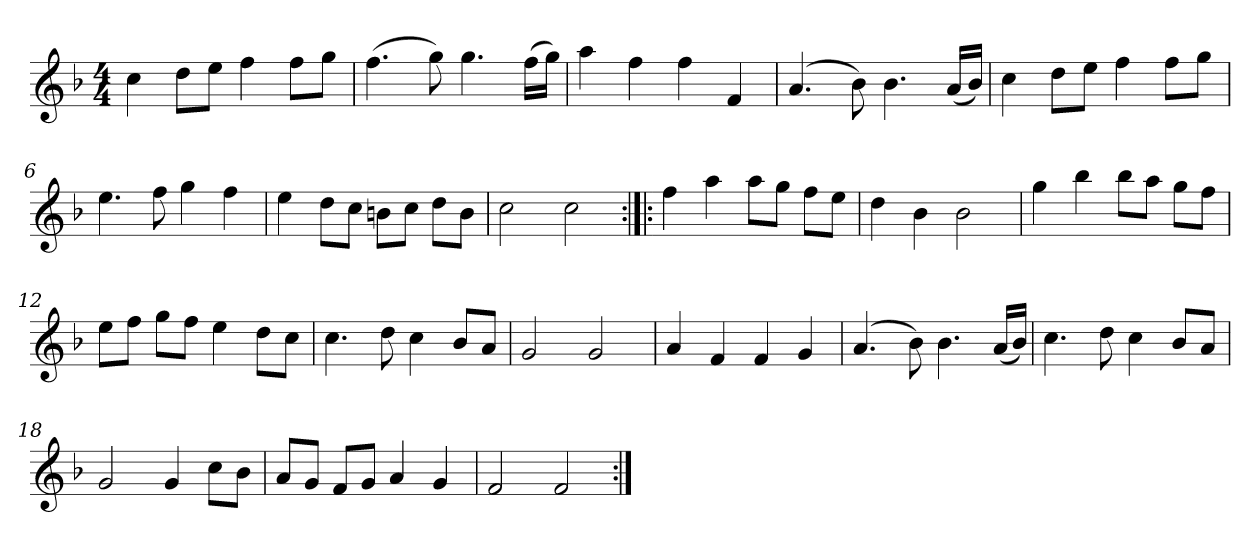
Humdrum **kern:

**kern
*part1
*staff1
*clefG2
*k[b-]
*F:
*M4/4
*MM120
=1
4cc
8dd\L
8ee\J
4ff
8ff\L
8gg\J
=2
(4.ff
8gg)
4.gg
(16ff\LL
16gg\JJ)
=3
4aa
4ff
4ff
4f
=4
(4.a
8b-)
4.b-
(16a/LL
16b-/JJ)
=5
4cc
8dd\L
8ee\J
4ff
8ff\L
8gg\J
=6
4.ee
8ff
4gg
4ff
=7
4ee
8dd\L
8cc\J
8bn\L
8cc\J
8dd\L
8b\J
=8
2cc
2cc
=9:|!|:
4ff
4aa
8aa\L
8gg\J
8ff\L
8ee\J
=10
4dd
4b-
2b-
=11
4gg
4bb-
8bb-\L
8aa\J
8gg\L
8ff\J
=12
8ee\L
8ff\J
8gg\L
8ff\J
4ee
8dd\L
8cc\J
=13
4.cc
8dd
4cc
8b-/L
8a/J
=14
2g
2g
=15
4a
4f
4f
4g
=16
(4.a
8b-)
4.b-
(16a/LL
16b-/JJ)
=17
4.cc
8dd
4cc
8b-/L
8a/J
=18
2g
4g
8cc\L
8b-\J
=19
8a/L
8g/J
8f/L
8g/J
4a
4g
=20
2f
2f
=:|!
*-
